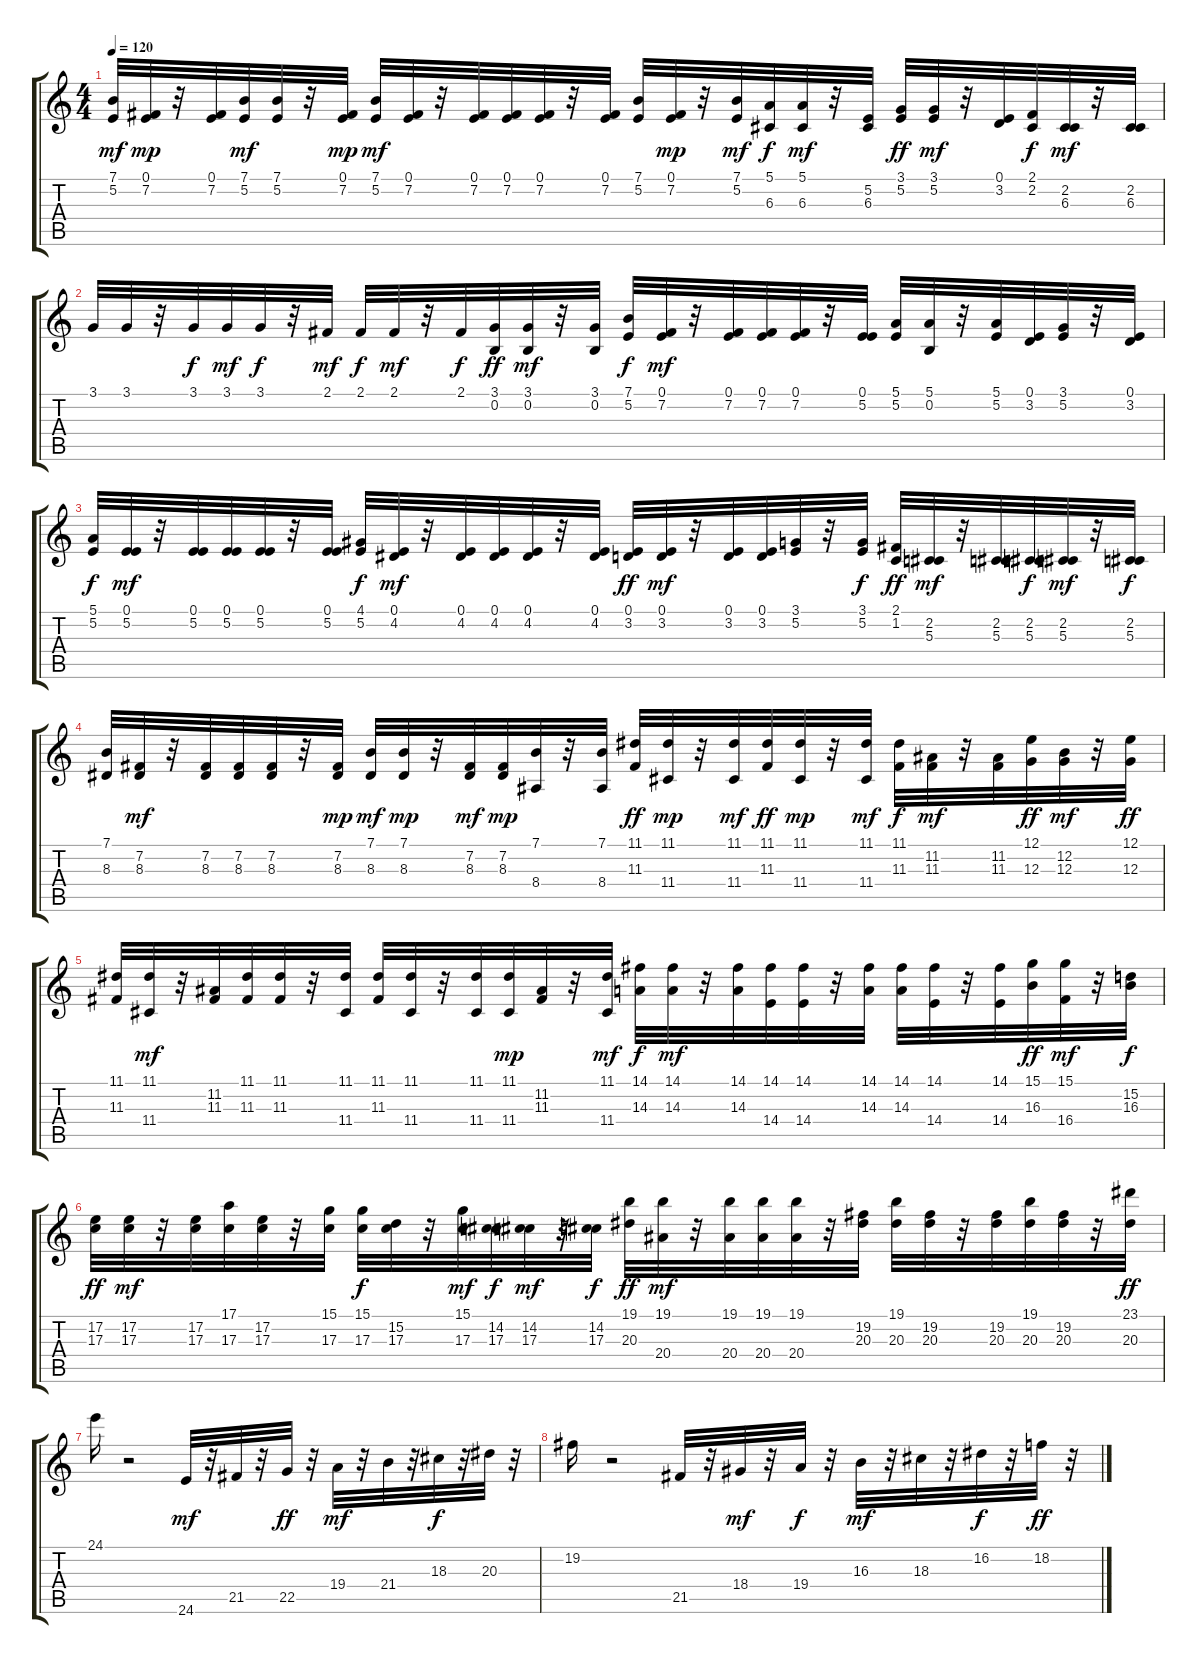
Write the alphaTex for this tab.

\track "" {instrument churchorgan}
\staff {score tabs}
\tuning (E4 B3 G3 D3 A2 E2) {hide}
\ts (4 4)
\tempo 120
\clef g2
\ks c
(7.1 5.2).32{dy mf} (0.1 7.2).32{dy mp} r.32 (0.1 7.2).32 (7.1 5.2).32{dy mf} (7.1 5.2).32 r.32 (0.1 7.2).32{dy mp} (7.1 5.2).32{dy mf} (0.1 7.2).32 r.32 (0.1 7.2).32 (0.1 7.2).32 (0.1 7.2).32 r.32 (0.1 7.2).32 (7.1 5.2).32 (0.1 7.2).32{dy mp} r.32 (7.1 5.2).32{dy mf} (5.1 6.3).32{dy f} (5.1 6.3).32{dy mf} r.32 (5.2 6.3).32 (3.1 5.2).32{dy ff} (3.1 5.2).32{dy mf} r.32 (0.1 3.2).32 (2.1 2.2).32{dy f} (2.2 6.3).32{dy mf} r.32 (2.2 6.3).32 |
3.1.32 3.1.32 r.32 3.1.32{dy f} 3.1.32{dy mf} 3.1.32{dy f} r.32 2.1.32{dy mf} 2.1.32{dy f} 2.1.32{dy mf} r.32 2.1.32{dy f} (3.1 0.2).32{dy ff} (3.1 0.2).32{dy mf} r.32 (3.1 0.2).32 (7.1 5.2).32{dy f} (0.1 7.2).32{dy mf} r.32 (0.1 7.2).32 (0.1 7.2).32 (0.1 7.2).32 r.32 (0.1 5.2).32 (5.1 5.2).32 (5.1 0.2).32 r.32 (5.1 5.2).32 (0.1 3.2).32 (3.1 5.2).32 r.32 (0.1 3.2).32 |
(5.1 5.2).32{dy f} (0.1 5.2).32{dy mf} r.32 (0.1 5.2).32 (0.1 5.2).32 (0.1 5.2).32 r.32 (0.1 5.2).32 (4.1 5.2).32{dy f} (0.1 4.2).32{dy mf} r.32 (0.1 4.2).32 (0.1 4.2).32 (0.1 4.2).32 r.32 (0.1 4.2).32 (0.1 3.2).32{dy ff} (0.1 3.2).32{dy mf} r.32 (0.1 3.2).32 (0.1 3.2).32 (3.1 5.2).32 r.32 (3.1 5.2).32{dy f} (2.1 1.2).32{dy ff} (2.2 5.3).32{dy mf} r.32 (2.2 5.3).32 (2.2 5.3).32{dy f} (2.2 5.3).32{dy mf} r.32 (2.2 5.3).32{dy f} |
(7.1 8.3).32 (7.2 8.3).32{dy mf} r.32 (7.2 8.3).32 (7.2 8.3).32 (7.2 8.3).32 r.32 (7.2 8.3).32{dy mp} (7.1 8.3).32{dy mf} (7.1 8.3).32{dy mp} r.32 (7.2 8.3).32{dy mf} (7.2 8.3).32{dy mp} (7.1 8.4).32 r.32 (7.1 8.4).32 (11.1 11.3).32{dy ff} (11.1 11.4).32{dy mp} r.32 (11.1 11.4).32{dy mf} (11.1 11.3).32{dy ff} (11.1 11.4).32{dy mp} r.32 (11.1 11.4).32{dy mf} (11.1 11.3).32{dy f} (11.2 11.3).32{dy mf} r.32 (11.2 11.3).32 (12.1 12.3).32{dy ff} (12.2 12.3).32{dy mf} r.32 (12.1 12.3).32{dy ff} |
(11.1 11.3).32 (11.1 11.4).32{dy mf} r.32 (11.2 11.3).32 (11.1 11.3).32 (11.1 11.3).32 r.32 (11.1 11.4).32 (11.1 11.3).32 (11.1 11.4).32 r.32 (11.1 11.4).32 (11.1 11.4).32{dy mp} (11.2 11.3).32 r.32 (11.1 11.4).32{dy mf} (14.1 14.3).32{dy f} (14.1 14.3).32{dy mf} r.32 (14.1 14.3).32 (14.1 14.4).32 (14.1 14.4).32 r.32 (14.1 14.3).32 (14.1 14.3).32 (14.1 14.4).32 r.32 (14.1 14.4).32 (15.1 16.3).32{dy ff} (15.1 16.4).32{dy mf} r.32 (15.2 16.3).32{dy f} |
(17.2 17.3).32{dy ff} (17.2 17.3).32{dy mf} r.32 (17.2 17.3).32 (17.1 17.3).32 (17.2 17.3).32 r.32 (15.1 17.3).32 (15.1 17.3).32{dy f} (15.2 17.3).32 r.32 (15.1 17.3).32{dy mf} (14.2 17.3).32{dy f} (14.2 17.3).32{dy mf} r.32 (14.2 17.3).32{dy f} (19.1 20.3).32{dy ff} (19.1 20.4).32{dy mf} r.32 (19.1 20.4).32 (19.1 20.4).32 (19.1 20.4).32 r.32 (19.2 20.3).32 (19.1 20.3).32 (19.2 20.3).32 r.32 (19.2 20.3).32 (19.1 20.3).32 (19.2 20.3).32 r.32 (23.1 20.3).32{dy ff} |
24.1.16 r.2 24.6.32{dy mf} r.32 21.5.32 r.32 22.5.32{dy ff} r.32 19.4.32{dy mf} r.32 21.4.32 r.32 18.3.32{dy f} r.32 20.3.32 r.32 |
19.2.16 r.2 21.5.32 r.32 18.4.32{dy mf} r.32 19.4.32{dy f} r.32 16.3.32{dy mf} r.32 18.3.32 r.32 16.2.32{dy f} r.32 18.2.32{dy ff} r.32
